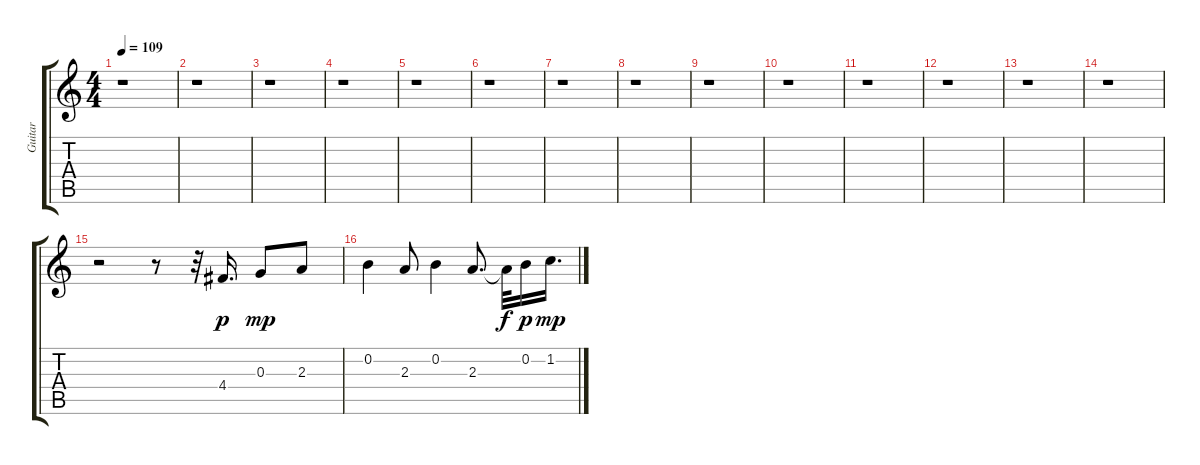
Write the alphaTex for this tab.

\track ("Guitar" "Guitar") {instrument overdrivenguitar}
\staff {score tabs}
\tuning (E4 B3 G3 D3 A2 E2) {hide}
\ts (4 4)
\tempo 109
\clef g2
\ks c
r.1{dy f} |
r.1 |
r.1 |
r.1 |
r.1 |
r.1 |
r.1 |
r.1 |
r.1 |
r.1 |
r.1 |
r.1 |
r.1 |
r.1 |
r.2 r.8 r.32 4.4.16{d dy p} 0.3.8{dy mp} 2.3.8 |
0.2.4 2.3.8 0.2.4 2.3.8{d} 2.3{t}.32{dy f} 0.2.16{dy p} 1.2.16{d dy mp}
